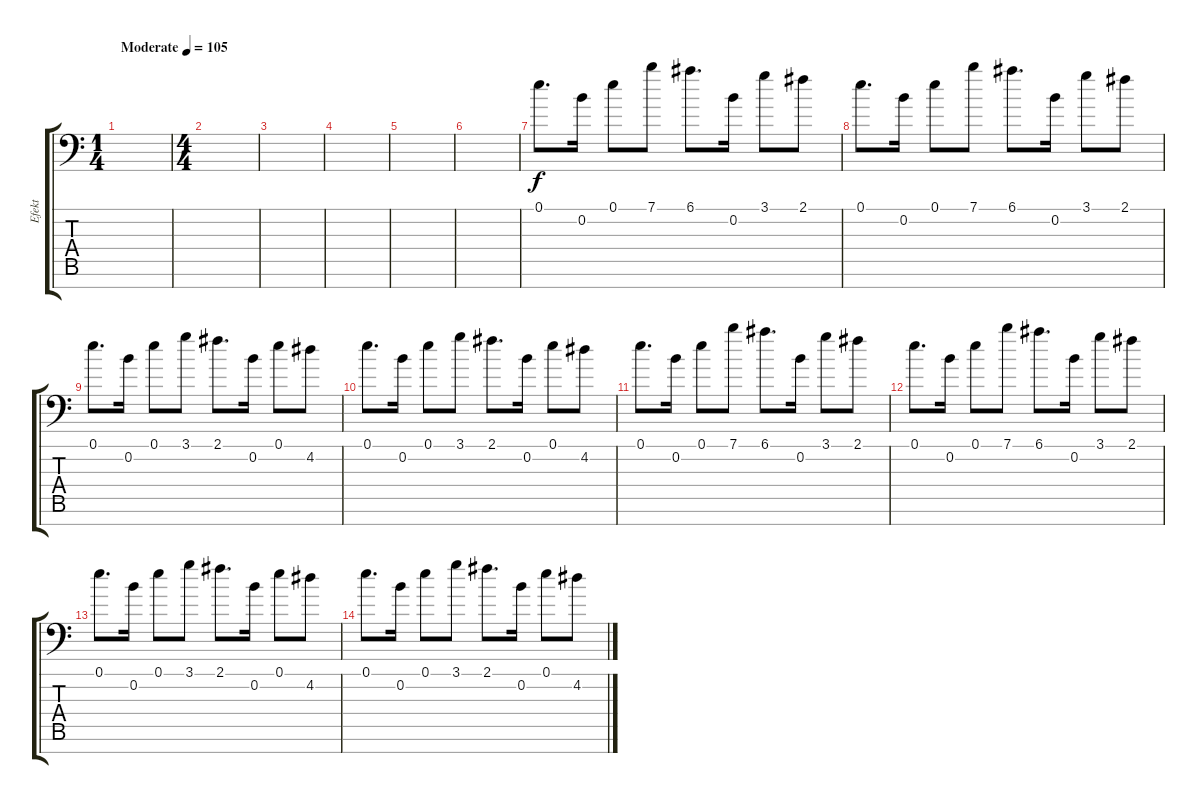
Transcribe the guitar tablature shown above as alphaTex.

\track ("Efekt" "Efekt") {instrument distortionguitar}
\staff {score tabs}
\tuning (E4 B3 G3 D3 A2 E2 A1) {hide}
\ts (1 4)
\tempo (105 "Moderate")
\clef f4
\ks c
|
\ts (4 4)
|
|
|
|
|
0.1.8{d} 0.2.16 0.1.8 7.1.8 6.1.8{d} 0.2.16 3.1.8 2.1.8 |
0.1.8{d} 0.2.16 0.1.8 7.1.8 6.1.8{d} 0.2.16 3.1.8 2.1.8 |
0.1.8{d} 0.2.16 0.1.8 3.1.8 2.1.8{d} 0.2.16 0.1.8 4.2.8 |
0.1.8{d} 0.2.16 0.1.8 3.1.8 2.1.8{d} 0.2.16 0.1.8 4.2.8 |
0.1.8{d} 0.2.16 0.1.8 7.1.8 6.1.8{d} 0.2.16 3.1.8 2.1.8 |
0.1.8{d} 0.2.16 0.1.8 7.1.8 6.1.8{d} 0.2.16 3.1.8 2.1.8 |
0.1.8{d} 0.2.16 0.1.8 3.1.8 2.1.8{d} 0.2.16 0.1.8 4.2.8 |
0.1.8{d} 0.2.16 0.1.8 3.1.8 2.1.8{d} 0.2.16 0.1.8 4.2.8
